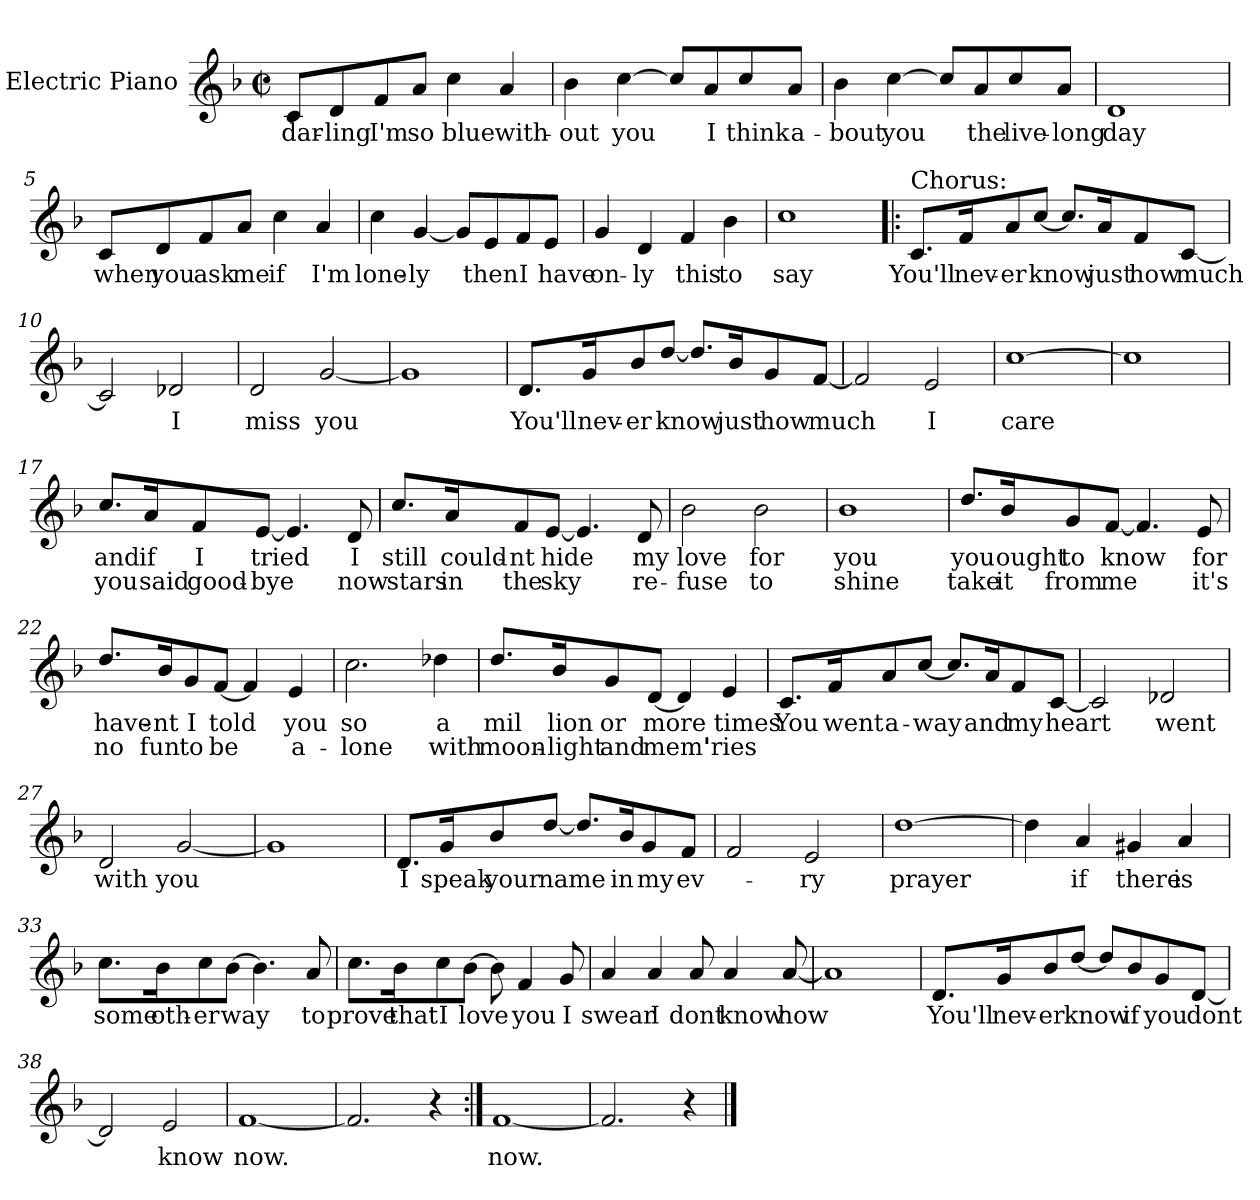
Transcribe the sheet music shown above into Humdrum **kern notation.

**kern	**text	**text
*part1	*part1	*part1
*staff1	*staff1	*staff1
*I"Electric Piano	*	*
*I'E.Pno	*	*
*clefG2	*	*
*k[b-]	*	*
*F:	*	*
*M2/2	*	*
*met(c|)	*	*
=1	=1	=1
8c/L	dar-	.
8d/	-ling	.
8f/	I'm	.
8a/J	so	.
4cc\	blue	.
4a/	with-	.
=2	=2	=2
4b-\	-out	.
[4cc\	you	.
8cc/L]	.	.
8a/	I	.
8cc/	think	.
8a/J	a-	.
=3	=3	=3
4b-\	-bout	.
[4cc\	you	.
8cc/L]	.	.
8a/	the	.
8cc/	live-	.
8a/J	-long	.
=4	=4	=4
1d	day	.
!!LO:LB:g=z
=5	=5	=5
8c/L	when	.
8d/	you	.
8f/	ask	.
8a/J	me	.
4cc\	if	.
4a/	I'm	.
=6	=6	=6
4cc\	lone-	.
[4g/	-ly	.
8g/L]	.	.
8e/	then	.
8f/	I	.
8e/J	have	.
=7	=7	=7
4g/	on-	.
4d/	-ly	.
4f/	this	.
4b-\	to	.
=8	=8	=8
1cc	say	.
!!LO:LB:g=z
=9!|:	=9!|:	=9!|:
!LO:TX:a:t=Chorus&colon;	!	!
8.c/L	You'll	.
16f/	nev-	.
8a/	-er	.
[8cc/J	know	.
8.cc/L]	.	.
16a/	just	.
8f/	how	.
[8c/J	much	.
=10	=10	=10
2c/]	.	.
2d-X/	I	.
=11	=11	=11
2d/	miss	.
[2g/	you	.
=12	=12	=12
1g]	.	.
=13	=13	=13
8.d/L	You'll	.
16g/	nev-	.
8b-/	-er	.
[8dd/J	know	.
8.dd/L]	.	.
16b-/	just	.
8g/	how	.
[8f/J	much	.
=14	=14	=14
2f/]	.	.
2e/	I	.
=15	=15	=15
[1cc	care	.
=16	=16	=16
1cc]	.	.
!!LO:LB:g=z
=17	=17	=17
8.cc/L	and	you
16a/	if	said
8f/	I	good-
[8e/J	tried	-bye
4.e/]	.	.
8d/	I	now
=18	=18	=18
8.cc/L	still	stars
16a/	could-	in
8f/	-nt	the
[8e/J	hide	sky
4.e/]	.	.
8d/	my	re-
=19	=19	=19
2b-\	love	-fuse
2b-\	for	to
=20	=20	=20
1b-	you	shine
!!LO:LB:g=z
=21	=21	=21
8.dd/L	you	take
16b-/	ought	it
8g/	to	from
[8f/J	know	me
4.f/]	.	.
8e/	for	it's
=22	=22	=22
8.dd/L	have-	no
16b-/	-nt	fun
8g/	I	to
[8f/J	told	be
4f/]	.	.
4e/	you	a-
=23	=23	=23
2.cc\	so	-lone
4dd-X\	a	with
=24	=24	=24
8.dd/L	mil	moon-
16b-/	lion	-light
8g/	or	and
[8d/J	more	-mem'
4d/]	.	.
4e/	times	'ries
!!LO:LB:g=z
=25	=25	=25
8.c/L	You	.
16f/	went	.
8a/	a-	.
[8cc/J	-way	.
8.cc/L]	.	.
16a/	and	.
8f/	my	.
[8c/J	heart	.
=26	=26	=26
2c/]	.	.
2d-X/	went	.
=27	=27	=27
2d/	with	.
[2g/	you	.
=28	=28	=28
1g]	.	.
=29	=29	=29
8.d/L	I	.
16g/	speak	.
8b-/	your	.
[8dd/J	name	.
8.dd/L]	.	.
16b-/	in	.
8g/	my	.
8f/J	ev-	.
=30	=30	=30
2f/	.	.
2e/	-ry	.
!!LO:LB:g=z
=31	=31	=31
[1dd	prayer	.
=32	=32	=32
4dd\]	.	.
4a/	if	.
4g#X/	there	.
4a/	is	.
=33	=33	=33
8.cc\L	some	.
16b-\	oth-	.
8cc\	-er	.
[8b-\J	way	.
4.b-\]	.	.
8a/	to	.
=34	=34	=34
8.cc\L	prove	.
16b-\	that	.
8cc\	I	.
[8b-\J	love	.
8b-\]	.	.
4f/	you	.
8g/	I	.
=35	=35	=35
4a/	swear	.
4a/	I	.
8a/	dont	.
4a/	know	.
[8a/	how	.
!!LO:LB:g=z
=36	=36	=36
1a]	.	.
=37	=37	=37
8.d/L	You'll	.
16g/	nev-	.
8b-/	-er	.
[8dd/J	know	.
8dd/L]	.	.
8b-/	if	.
8g/	you	.
[8d/J	dont	.
=38	=38	=38
2d/]	.	.
2e/	know	.
=39	=39	=39
[1f	now.	.
=40	=40	=40
2.f/]	.	.
4r	.	.
=41:|!	=41:|!	=41:|!
[1f	now.	.
=42	=42	=42
2.f/]	.	.
4r	.	.
==	==	==
*-	*-	*-
